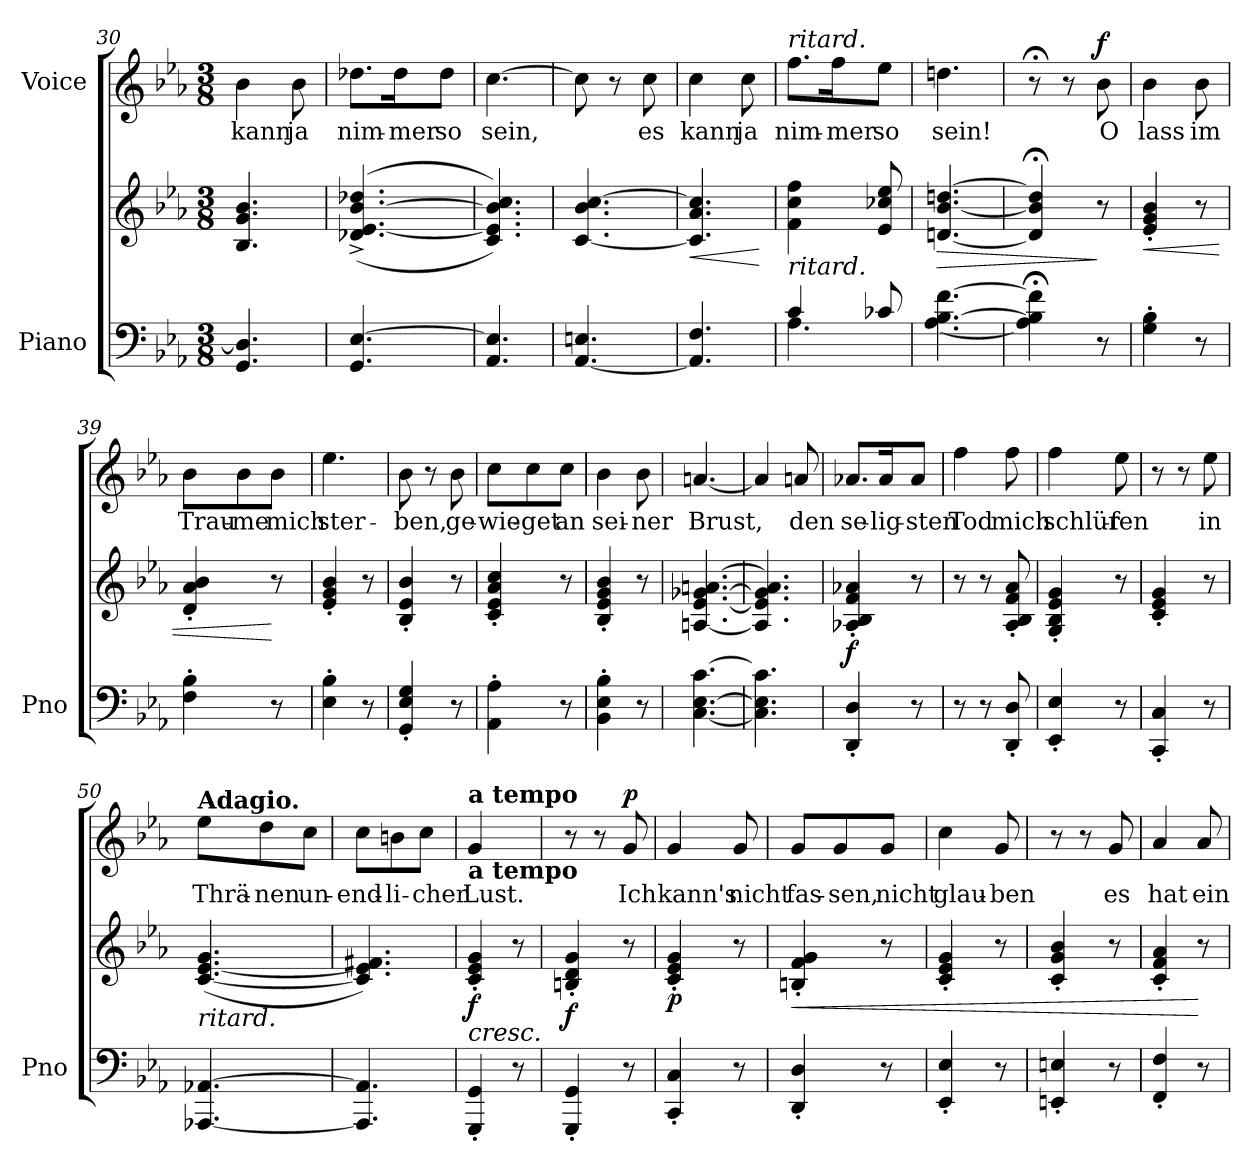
**kern	**kern	**dynam	**kern	**text	**dynam
*part2	*part2	*part2	*part1	*part1	*part1
*staff3	*staff2	*staff2/3	*staff1	*staff1	*staff1
*I"Piano	*	*	*I"Voice	*	*
*I'Pno	*	*	*	*	*
*clefF4	*clefG2	*	*clefG2	*	*
*k[b-e-a-]	*k[b-e-a-]	*	*k[b-e-a-]	*	*
*M3/8	*M3/8	*	*M3/8	*	*
=30	=30	=30	=30	=30	=30
!	!	!	!	!LO:LY:b	!
4.GG/ 4.D/]	4.B-/ 4.g/ 4.b-/	.	4b-\	kann	.
!	!	!	!	!LO:LY:b	!
.	.	.	8b-\	ja	.
=31	=31	=31	=31	=31	=31
!	!	!	!	!LO:LY:b	!
4.GG/ [4.E-/	((4.d-X/^ [4.e-/^ [4.b-/^ 4.dd-X/^	.	8.dd-X\L	nim-	.
!	!	!	!	!LO:LY:b	!
.	.	.	16dd-\K	-mer	.
!	!	!	!	!LO:LY:b	!
.	.	.	8dd-\J	so	.
=32	=32	=32	=32	=32	=32
!	!	!	!	!LO:LY:b	!
4.AA-/ 4.E-/]	4.c/ 4.e-/] 4.b-/] 4.cc/))	.	[4.cc\	sein,	.
!!LO:PB:g=z
=33	=33	=33	=33	=33	=33
[4.AA-/ 4.En/	[4.c/ 4.b-/ [4.cc/	.	8cc\]	.	.
.	.	.	8r	.	.
!	!	!	!	!LO:LY:b	!
.	.	.	8cc\	es	.
=34	=34	=34	=34	=34	=34
!	!	!LO:HP:b	!	!LO:LY:b	!
4.AA-/] 4.F/	4.c/] 4.a-/ 4.cc/]	<	4cc\	kann	.
!	!	!	!	!LO:LY:b	!
.	.	.	8cc\	ja	.
.	.	[	.	.	.
=35	=35	=35	=35	=35	=35
*^	*	*	*	*	*
!	!	!	!	!LO:TX:a:i:t=ritard.	!	!
!	!	!LO:TX:b:i:t=ritard.	!	!	!	!
!	!	!	!	!	!LO:LY:b	!
4c/	4.A-\	4f\ 4cc\ 4ff\	.	8.ff\L	nim-	.
!	!	!	!	!	!LO:LY:b	!
.	.	.	.	16ff\K	-mer	.
!	!	!	!	!	!LO:LY:b	!
8c-X/	.	8e-/ 8cc-X/ 8ee-/	.	8ee-\J	so	.
*v	*v	*	*	*	*	*
=36	=36	=36	=36	=36	=36
!	!	!LO:HP:b	!	!LO:LY:b	!
[4.A-\ [4.B-\ [4.f\	[4.dn/ [4.b-/ [4.ddn/	>	4.ddn\	sein!	.
=37	=37	=37	=37	=37	=37
4A-\]; 4B-\]; 4f\];	4d/];< 4b-/];< 4dd/];<	.	8r;<	.	.
.	.	.	8r	.	.
!	!	!	!	!LO:LY:b	!LO:DY:b
8r	8r	]	8b-\	O	f
=38	=38	=38	=38	=38	=38
!	!	!LO:HP:b	!	!LO:LY:b	!
4G\' 4B-\'	4e-/' 4g/' 4b-/'	<	4b-\	lass	.
!	!	!	!	!LO:LY:b	!
8r	8r	.	8b-\	im	.
=39	=39	=39	=39	=39	=39
!	!	!	!	!LO:LY:b	!
4F\' 4B-\'	4d/' 4a-/' 4b-/'	.	8b-\L	Trau-	.
!	!	!	!	!LO:LY:b	!
.	.	.	8b-\	-me	.
!	!	!	!	!LO:LY:b	!
8r	8r	[	8b-\J	mich	.
=40	=40	=40	=40	=40	=40
!	!	!	!	!LO:LY:b	!
4E-\' 4B-\'	4e-/' 4g/' 4b-/'	.	4.ee-\	ster-	.
8r	8r	.	.	.	.
=41	=41	=41	=41	=41	=41
!	!	!	!	!LO:LY:b	!
4GG/' 4E-/' 4G/'	4B-/' 4e-/' 4b-/'	.	8b-\	-ben,	.
.	.	.	8r	.	.
!	!	!	!	!LO:LY:b	!
8r	8r	.	8b-\	ge-	.
=42	=42	=42	=42	=42	=42
!	!	!	!	!LO:LY:b	!
4AA-\' 4A-\'	4c/' 4e-/' 4a-/' 4cc/'	.	8cc\L	-wie-	.
!	!	!	!	!LO:LY:b	!
.	.	.	8cc\	-get	.
!	!	!	!	!LO:LY:b	!
8r	8r	.	8cc\J	an	.
=43	=43	=43	=43	=43	=43
!	!	!	!	!LO:LY:b	!
4BB-\' 4E-\' 4B-\'	4B-/' 4e-/' 4g/' 4b-/'	.	4b-\	sei-	.
!	!	!	!	!LO:LY:b	!
8r	8r	.	8b-\	-ner	.
!!LO:PB:g=z
=44	=44	=44	=44	=44	=44
!	!	!	!	!LO:LY:b	!
[4.C\ [4.E-\ [4.c\	[4.An/ [4.e-/ [4.g-X/ [4.an/	.	[4.an/	Brust,	.
=45	=45	=45	=45	=45	=45
4.C\] 4.E-\] 4.c\]	4.A/] 4.e-/] 4.g-/] 4.a/]	.	4a/]	.	.
!	!	!	!	!LO:LY:b	!
.	.	.	8an/	den	.
=46	=46	=46	=46	=46	=46
!	!	!LO:DY:b	!	!LO:LY:b	!
4DD/' 4D/'	4A-X/' 4B-/' 4f/' 4a-X/'	f	8.a-X/L	se-	.
!	!	!	!	!LO:LY:b	!
.	.	.	16a-/K	-lig-	.
!	!	!	!	!LO:LY:b	!
8r	8r	.	8a-/J	-sten	.
=47	=47	=47	=47	=47	=47
!	!	!	!	!LO:LY:b	!
8r	8r	.	4ff\	Tod	.
8r	8r	.	.	.	.
!	!	!	!	!LO:LY:b	!
8DD/' 8D/'	8A-/' 8B-/' 8f/' 8a-/'	.	8ff\	mich	.
=48	=48	=48	=48	=48	=48
!	!	!	!	!LO:LY:b	!
4EE-/' 4E-/'	4G/' 4B-/' 4e-/' 4g/'	.	4ff\	schlür-	.
!	!	!	!	!LO:LY:b	!
8r	8r	.	8ee-\	-fen	.
=49	=49	=49	=49	=49	=49
4CC/' 4C/'	4c/' 4e-/' 4g/'	.	8r	.	.
.	.	.	8r	.	.
!	!	!	!	!LO:LY:b	!
8r	8r	.	8ee-\	in	.
=50	=50	=50	=50	=50	=50
!	!	!	!LO:TX:a:B:t=Adagio.	!	!
!	!LO:TX:b:i:t=ritard.	!	!	!	!
!	!	!	!	!LO:LY:b	!
[4.AAA-X/ [4.AA-X/	([4.c/ [4.e-/ 4.g/	.	8ee-\L	Thrä-	.
!	!	!	!	!LO:LY:b	!
.	.	.	8dd\	-nen	.
!	!	!	!	!LO:LY:b	!
.	.	.	8cc\J	un-	.
=51	=51	=51	=51	=51	=51
!	!	!	!	!LO:LY:b	!
4.AAA-/] 4.AA-/]	4.c/] 4.e-/] 4.f#X/)	.	8cc\L	-end-	.
!	!	!	!	!LO:LY:b	!
.	.	.	8bn\	-li-	.
!	!	!	!	!LO:LY:b	!
.	.	.	8cc\J	-cher	.
=52	=52	=52	=52	=52	=52
!	!	!	!LO:TX:a:B:t=a tempo	!	!
!	!	!	!LO:TX:b:B:t=a tempo	!	!
!	!	!LO:HP:b	!	!LO:LY:b	!
!	!	!LO:DY:n=1:b	!	!	!
4GGG/' 4GG/'	4c/' 4e-/' 4g/'	< f	4g/	Lust.	.
8r	8r	.	8ryy	.	.
=53	=53	=53	=53	=53	=53
!	!	!LO:DY:b	!	!	!
4GGG/' 4GG/'	4Bn/' 4d/' 4g/'	f	8r	.	.
.	.	.	8r	.	.
!	!	!	!	!LO:LY:b	!LO:DY:b
8r	8r	[	8g/	Ich	p
=54	=54	=54	=54	=54	=54
!	!	!LO:DY:b	!	!LO:LY:b	!
4CC/' 4C/'	4c/' 4e-/' 4g/'	p	4g/	kann's	.
!	!	!	!	!LO:LY:b	!
8r	8r	.	8g/	nicht	.
!!LO:LB:g=z
=55	=55	=55	=55	=55	=55
!	!	!LO:HP:b	!	!LO:LY:b	!
4DD/' 4D/'	4Bn/' 4f/' 4g/'	<	8g/L	fas-	.
!	!	!	!	!LO:LY:b	!
.	.	.	8g/	-sen,	.
!	!	!	!	!LO:LY:b	!
8r	8r	.	8g/J	nicht	.
=56	=56	=56	=56	=56	=56
!	!	!	!	!LO:LY:b	!
4EE-/' 4E-/'	4c/' 4e-/' 4g/'	.	4cc\	glau-	.
!	!	!	!	!LO:LY:b	!
8r	8r	.	8g/	-ben	.
=57	=57	=57	=57	=57	=57
4EEn/' 4En/'	4c/' 4g/' 4b-/'	.	8r	.	.
.	.	.	8r	.	.
!	!	!	!	!LO:LY:b	!
8r	8r	.	8g/	es	.
=58	=58	=58	=58	=58	=58
!	!	!	!	!LO:LY:b	!
4FF/' 4F/'	4c/' 4f/' 4a-/'	.	4a-/	hat	.
!	!	!	!	!LO:LY:b	!
8r	8r	[	8a-/	ein	.
=	=	=	=	=	=
*-	*-	*-	*-	*-	*-
